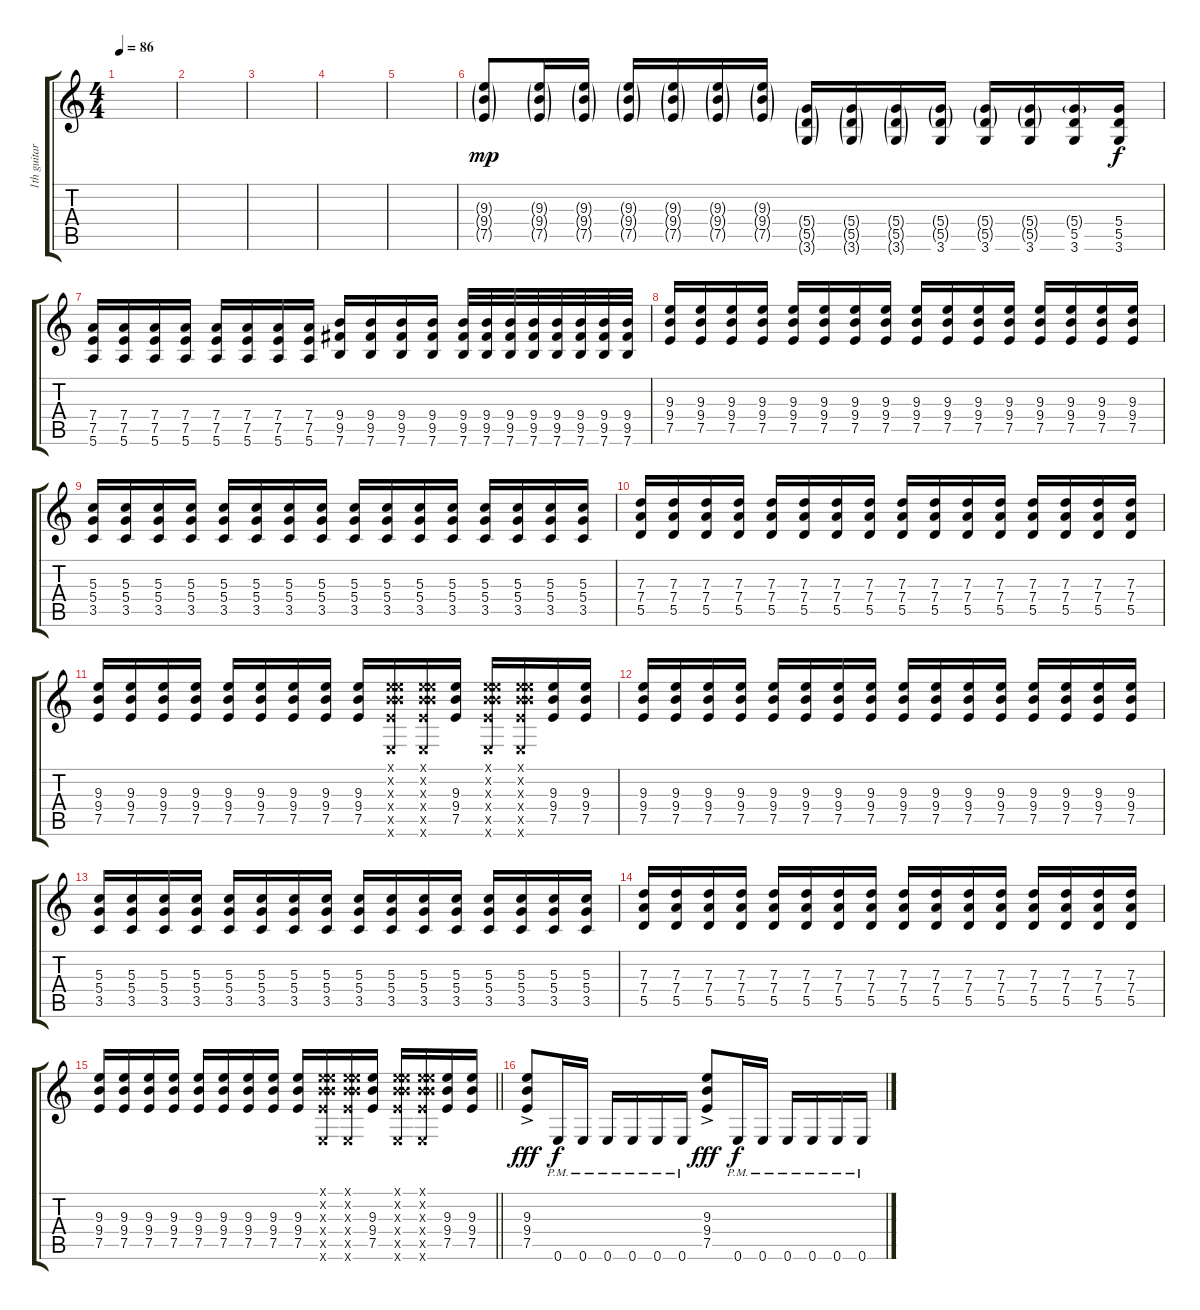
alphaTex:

\track ("1th guitar" "1th guitar") {instrument distortionguitar}
\staff {score tabs}
\tuning (E4 B3 G3 D3 A2 E2) {hide}
\ts (4 4)
\tempo 86
\clef g2
\ks c
|
|
|
|
|
(9.3{g} 9.4{g} 7.5{g}).8{dy mp volume 12} (9.3{g} 9.4{g} 7.5{g}).16 (9.3{g} 9.4{g} 7.5{g}).16 (9.3{g} 9.4{g} 7.5{g}).16 (9.3{g} 9.4{g} 7.5{g}).16 (9.3{g} 9.4{g} 7.5{g}).16 (9.3{g} 9.4{g} 7.5{g}).16 (5.4{g} 5.5{g} 3.6{g}).16 (5.4{g} 5.5{g} 3.6{g}).16 (5.4{g} 5.5{g} 3.6{g}).16 (5.4{g} 5.5{g} 3.6).16 (5.4{g} 5.5{g} 3.6).16 (5.4{g} 5.5{g} 3.6).16 (5.4{g} 5.5 3.6).16 (5.4 5.5 3.6).16{dy f} |
(7.4 7.5 5.6).16 (7.4 7.5 5.6).16 (7.4 7.5 5.6).16 (7.4 7.5 5.6).16 (7.4 7.5 5.6).16 (7.4 7.5 5.6).16 (7.4 7.5 5.6).16 (7.4 7.5 5.6).16 (9.4 9.5 7.6).16 (9.4 9.5 7.6).16 (9.4 9.5 7.6).16 (9.4 9.5 7.6).16 (9.4 9.5 7.6).32 (9.4 9.5 7.6).32 (9.4 9.5 7.6).32 (9.4 9.5 7.6).32 (9.4 9.5 7.6).32 (9.4 9.5 7.6).32 (9.4 9.5 7.6).32 (9.4 9.5 7.6).32 |
(9.3 9.4 7.5).16 (9.3 9.4 7.5).16 (9.3 9.4 7.5).16 (9.3 9.4 7.5).16 (9.3 9.4 7.5).16 (9.3 9.4 7.5).16 (9.3 9.4 7.5).16 (9.3 9.4 7.5).16 (9.3 9.4 7.5).16 (9.3 9.4 7.5).16 (9.3 9.4 7.5).16 (9.3 9.4 7.5).16 (9.3 9.4 7.5).16 (9.3 9.4 7.5).16 (9.3 9.4 7.5).16 (9.3 9.4 7.5).16 |
(5.3 5.4 3.5).16 (5.3 5.4 3.5).16 (5.3 5.4 3.5).16 (5.3 5.4 3.5).16 (5.3 5.4 3.5).16 (5.3 5.4 3.5).16 (5.3 5.4 3.5).16 (5.3 5.4 3.5).16 (5.3 5.4 3.5).16 (5.3 5.4 3.5).16 (5.3 5.4 3.5).16 (5.3 5.4 3.5).16 (5.3 5.4 3.5).16 (5.3 5.4 3.5).16 (5.3 5.4 3.5).16 (5.3 5.4 3.5).16 |
(7.3 7.4 5.5).16 (7.3 7.4 5.5).16 (7.3 7.4 5.5).16 (7.3 7.4 5.5).16 (7.3 7.4 5.5).16 (7.3 7.4 5.5).16 (7.3 7.4 5.5).16 (7.3 7.4 5.5).16 (7.3 7.4 5.5).16 (7.3 7.4 5.5).16 (7.3 7.4 5.5).16 (7.3 7.4 5.5).16 (7.3 7.4 5.5).16 (7.3 7.4 5.5).16 (7.3 7.4 5.5).16 (7.3 7.4 5.5).16 |
(9.3 9.4 7.5).16 (9.3 9.4 7.5).16 (9.3 9.4 7.5).16 (9.3 9.4 7.5).16 (9.3 9.4 7.5).16 (9.3 9.4 7.5).16 (9.3 9.4 7.5).16 (9.3 9.4 7.5).16 (9.3 9.4 7.5).16 (0.1{x} 0.2{x} 9.3{x} 9.4{x} 7.5{x} 0.6{x}).16 (0.1{x} 0.2{x} 9.3{x} 9.4{x} 7.5{x} 0.6{x}).16 (9.3 9.4 7.5).16 (0.1{x} 0.2{x} 9.3{x} 9.4{x} 7.5{x} 0.6{x}).16 (0.1{x} 0.2{x} 9.3{x} 9.4{x} 7.5{x} 0.6{x}).16 (9.3 9.4 7.5).16 (9.3 9.4 7.5).16 |
(9.3 9.4 7.5).16 (9.3 9.4 7.5).16 (9.3 9.4 7.5).16 (9.3 9.4 7.5).16 (9.3 9.4 7.5).16 (9.3 9.4 7.5).16 (9.3 9.4 7.5).16 (9.3 9.4 7.5).16 (9.3 9.4 7.5).16 (9.3 9.4 7.5).16 (9.3 9.4 7.5).16 (9.3 9.4 7.5).16 (9.3 9.4 7.5).16 (9.3 9.4 7.5).16 (9.3 9.4 7.5).16 (9.3 9.4 7.5).16 |
(5.3 5.4 3.5).16 (5.3 5.4 3.5).16 (5.3 5.4 3.5).16 (5.3 5.4 3.5).16 (5.3 5.4 3.5).16 (5.3 5.4 3.5).16 (5.3 5.4 3.5).16 (5.3 5.4 3.5).16 (5.3 5.4 3.5).16 (5.3 5.4 3.5).16 (5.3 5.4 3.5).16 (5.3 5.4 3.5).16 (5.3 5.4 3.5).16 (5.3 5.4 3.5).16 (5.3 5.4 3.5).16 (5.3 5.4 3.5).16 |
(7.3 7.4 5.5).16 (7.3 7.4 5.5).16 (7.3 7.4 5.5).16 (7.3 7.4 5.5).16 (7.3 7.4 5.5).16 (7.3 7.4 5.5).16 (7.3 7.4 5.5).16 (7.3 7.4 5.5).16 (7.3 7.4 5.5).16 (7.3 7.4 5.5).16 (7.3 7.4 5.5).16 (7.3 7.4 5.5).16 (7.3 7.4 5.5).16 (7.3 7.4 5.5).16 (7.3 7.4 5.5).16 (7.3 7.4 5.5).16 |
\barLineRight lightlight
(9.3 9.4 7.5).16 (9.3 9.4 7.5).16 (9.3 9.4 7.5).16 (9.3 9.4 7.5).16 (9.3 9.4 7.5).16 (9.3 9.4 7.5).16 (9.3 9.4 7.5).16 (9.3 9.4 7.5).16 (9.3 9.4 7.5).16 (0.1{x} 0.2{x} 9.3{x} 9.4{x} 7.5{x} 0.6{x}).16 (0.1{x} 0.2{x} 9.3{x} 9.4{x} 7.5{x} 0.6{x}).16 (9.3 9.4 7.5).16 (0.1{x} 0.2{x} 9.3{x} 9.4{x} 7.5{x} 0.6{x}).16 (0.1{x} 0.2{x} 9.3{x} 9.4{x} 7.5{x} 0.6{x}).16 (9.3 9.4 7.5).16 (9.3 9.4 7.5).16 |
(9.3 9.4{ac} 7.5{ac}).8{dy fff} 0.6{pm}.16{dy f} 0.6{pm}.16 0.6{pm}.16 0.6{pm}.16 0.6{pm}.16 0.6{pm}.16 (9.3 9.4{ac} 7.5{ac}).8{dy fff} 0.6{pm}.16{dy f} 0.6{pm}.16 0.6{pm}.16 0.6{pm}.16 0.6{pm}.16 0.6{pm}.16
